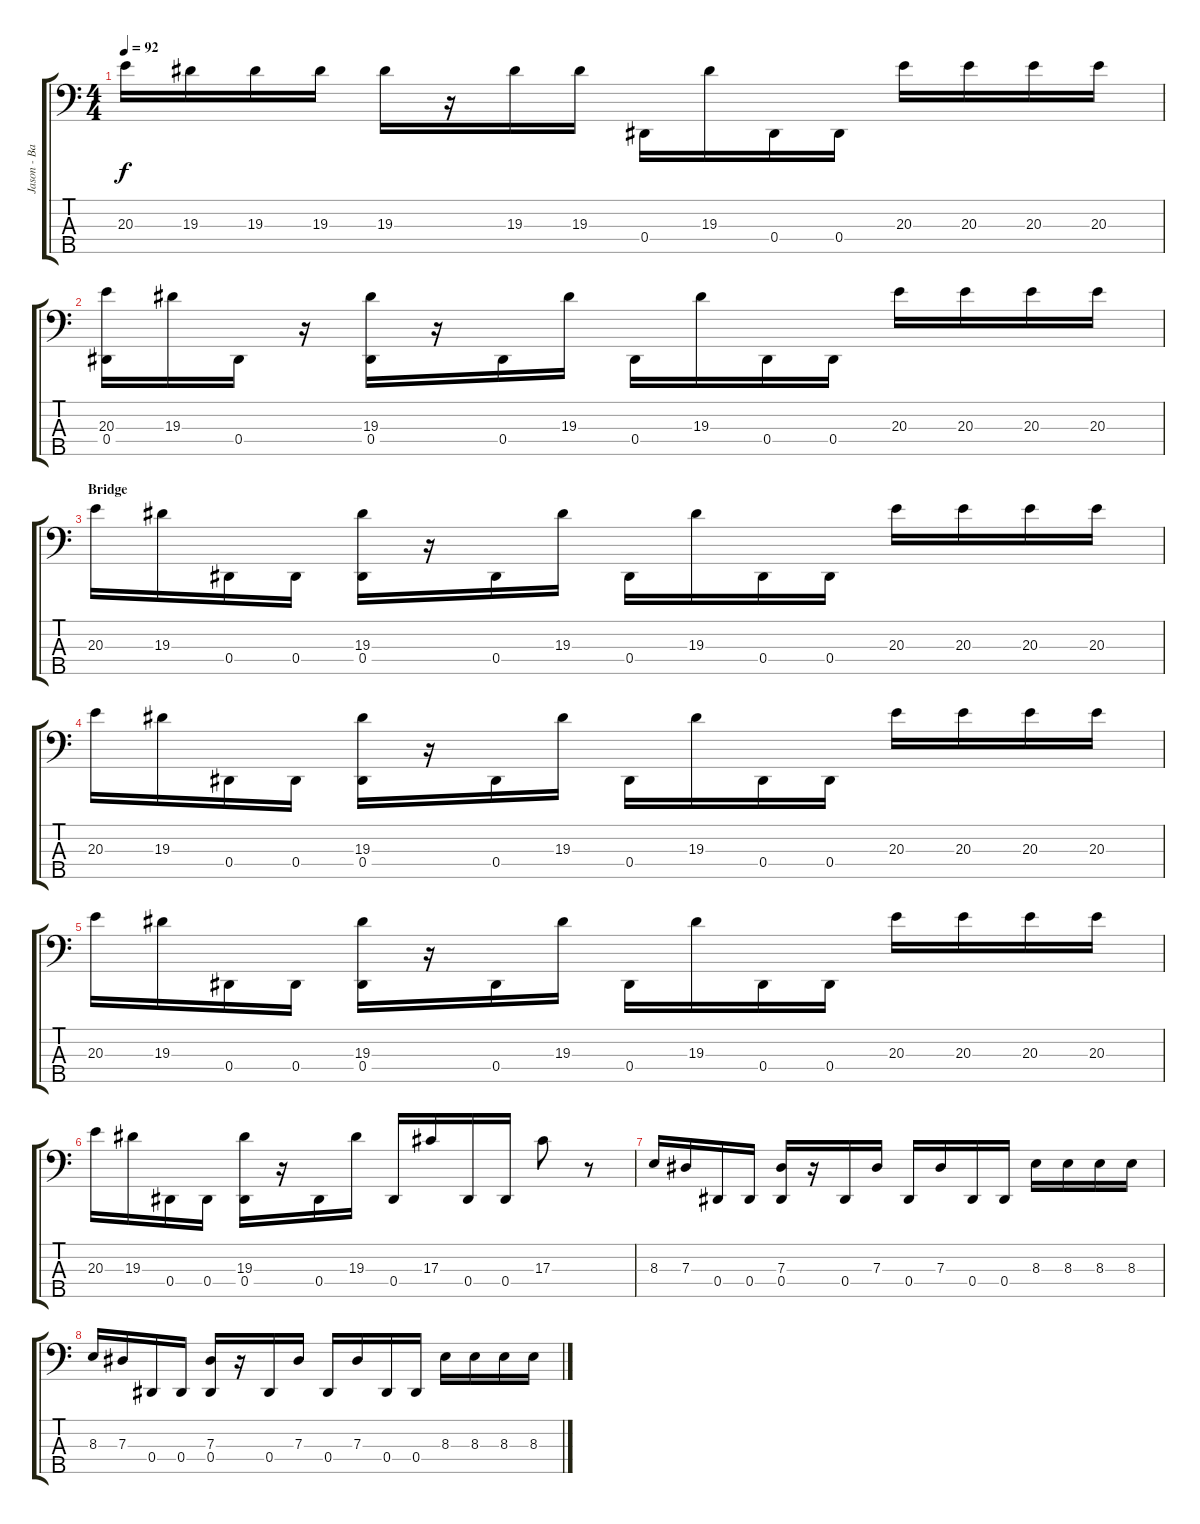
\track ("Jason - Bass" "Jason - Ba") {instrument electricbasspick}
\staff {score tabs}
\tuning (Gb2 Db2 Ab1 Eb1 Bb0) {hide}
\ts (4 4)
\tempo 92
\clef f4
\ks c
20.3.16{dy f} 19.3.16 19.3.16 19.3.16 19.3.16 r.16 19.3.16 19.3.16 0.4.16 19.3.16 0.4.16 0.4.16 20.3.16 20.3.16 20.3.16 20.3.16 |
(20.3 0.4).16 19.3.16 0.4.16 r.16 (19.3 0.4).16 r.16 0.4.16 19.3.16 0.4.16 19.3.16 0.4.16 0.4.16 20.3.16 20.3.16 20.3.16 20.3.16 |
\section ("" "Bridge")
20.3.16 19.3.16 0.4.16 0.4.16 (19.3 0.4).16 r.16 0.4.16 19.3.16 0.4.16 19.3.16 0.4.16 0.4.16 20.3.16 20.3.16 20.3.16 20.3.16 |
20.3.16 19.3.16 0.4.16 0.4.16 (19.3 0.4).16 r.16 0.4.16 19.3.16 0.4.16 19.3.16 0.4.16 0.4.16 20.3.16 20.3.16 20.3.16 20.3.16 |
20.3.16 19.3.16 0.4.16 0.4.16 (19.3 0.4).16 r.16 0.4.16 19.3.16 0.4.16 19.3.16 0.4.16 0.4.16 20.3.16 20.3.16 20.3.16 20.3.16 |
20.3.16 19.3.16 0.4.16 0.4.16 (19.3 0.4).16 r.16 0.4.16 19.3.16 0.4.16 17.3.16 0.4.16 0.4.16 17.3.8 r.8 |
8.3.16 7.3.16 0.4.16 0.4.16 (7.3 0.4).16 r.16 0.4.16 7.3.16 0.4.16 7.3.16 0.4.16 0.4.16 8.3.16 8.3.16 8.3.16 8.3.16 |
8.3.16 7.3.16 0.4.16 0.4.16 (7.3 0.4).16 r.16 0.4.16 7.3.16 0.4.16 7.3.16 0.4.16 0.4.16 8.3.16 8.3.16 8.3.16 8.3.16
